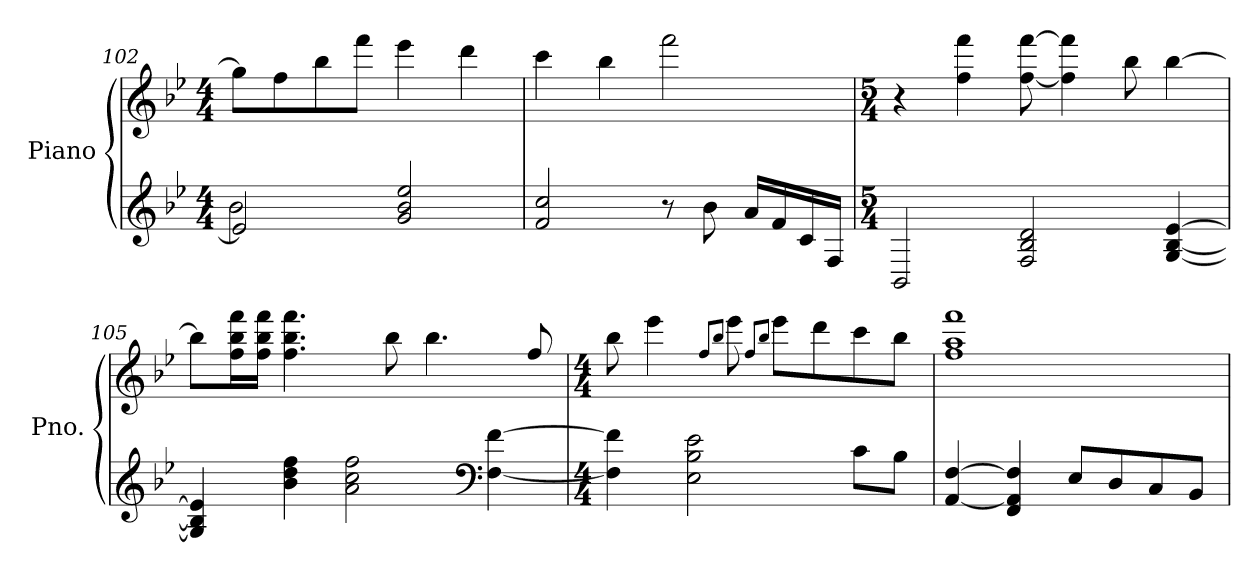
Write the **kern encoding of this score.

**kern	**kern
*part1	*part1
*staff2	*staff1
*I"Piano	*
*I'Pno.	*
*clefG2	*clefG2
*k[b-e-]	*k[b-e-]
*M4/4	*M4/4
=102	=102
*^	*
2e-/]	2b-\	8gg\L]
.	.	8ff\
.	.	8bb-\
.	.	8fff\J
2g/ 2b-/ 2ee-/	2ryy	4eee-\
.	.	4ddd\
*v	*v	*
!!LO:PB:g=z
=103	=103
2f/ 2cc/	4ccc\
.	4bb-\
8r	2fff\
8b-\	.
16a/LL	.
16f/	.
16c/	.
16F/JJ	.
=104	=104
*M5/4	*M5/4
2BB-/	4r
.	4ff\ 4fff\
2F/ 2B-/ 2d/	[8ff\ [8fff\
.	4ff\] 4fff\]
.	8bb-\
[4G/ [4B-/ [4e-/	[4bb-\
=105	=105
4G/] 4B-/] 4e-/]	8bb-\L]
.	16ff\ 16bb-\ 16fff\L
.	16ff\ 16bb-\ 16fff\JJ
4b-\ 4dd\ 4ff\	4.ff\ 4.bb-\ 4.fff\
2a\ 2cc\ 2ff\	.
.	8bb-\
.	4.bb-\
*clefF4	*
[4F\ [4f\	.
.	8ff/
=106	=106
*M4/4	*M4/4
4F\] 4f\]	8bb-\
.	4eee-\
2E-\ 2B-\ 2e-\	.
.	8qff/L
.	8qbb-/J
.	8eee-\
.	8qff/L
.	8qbb-/J
.	8eee-\L
.	8ddd\
8c\L	8ccc\
8B-\J	8bb-\J
!!LO:LB:g=z
=107	=107
[4AA/ [4F/	1ff 1aa 1fff
4FF/ 4AA/] 4F/]	.
8E-/L	.
8D/	.
8C/	.
8BB-/J	.
=	=
*-	*-
